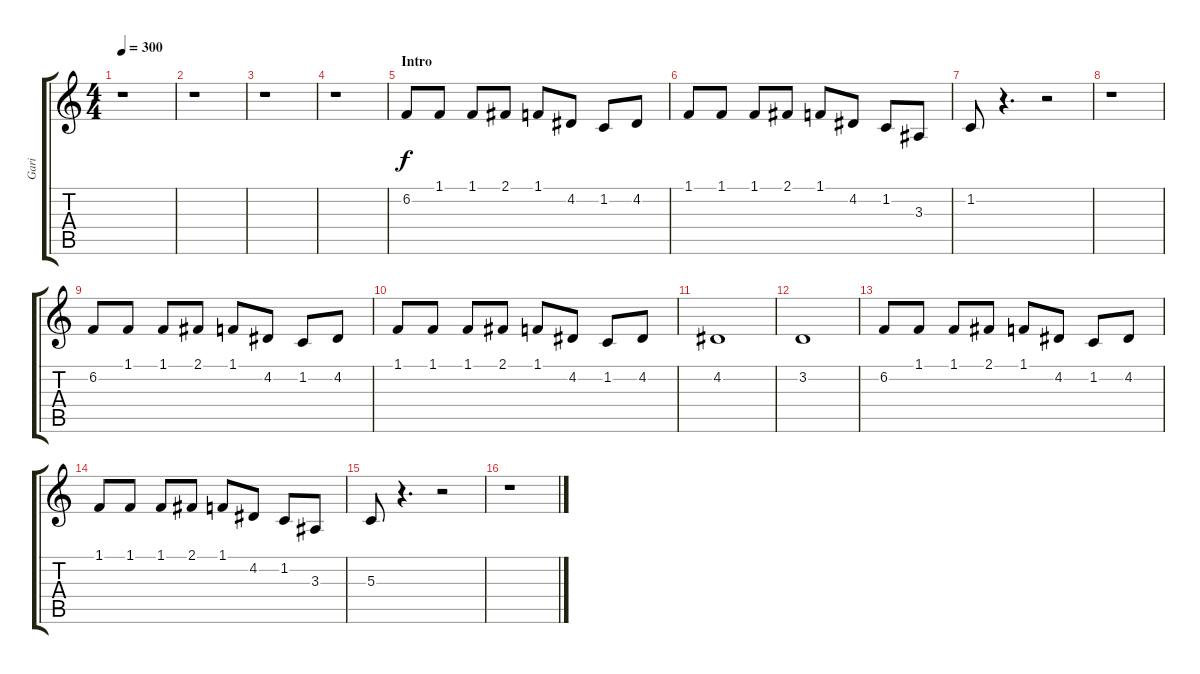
\track ("Gari" "Gari") {instrument trombone}
\staff {score tabs}
\tuning (E4 B3 G3 D3 A2 E2) {hide}
\ts (4 4)
\tempo 300
\clef g2
\ks c
r.1{dy f instrument trombone} |
r.1 |
r.1 |
r.1 |
\section ("" "Intro")
6.2.8{volume 15} 1.1.8 1.1.8 2.1.8 1.1.8 4.2.8 1.2.8 4.2.8 |
1.1.8 1.1.8 1.1.8 2.1.8 1.1.8 4.2.8 1.2.8 3.3.8 |
1.2.8 r.4{d} r.2 |
r.1 |
6.2.8 1.1.8 1.1.8 2.1.8 1.1.8 4.2.8 1.2.8 4.2.8 |
1.1.8 1.1.8 1.1.8 2.1.8 1.1.8 4.2.8 1.2.8 4.2.8 |
4.2.1{volume 12} |
3.2.1 |
6.2.8 1.1.8 1.1.8 2.1.8 1.1.8 4.2.8 1.2.8 4.2.8 |
1.1.8 1.1.8 1.1.8 2.1.8 1.1.8 4.2.8 1.2.8 3.3.8 |
5.3.8 r.4{d} r.2 |
r.1
